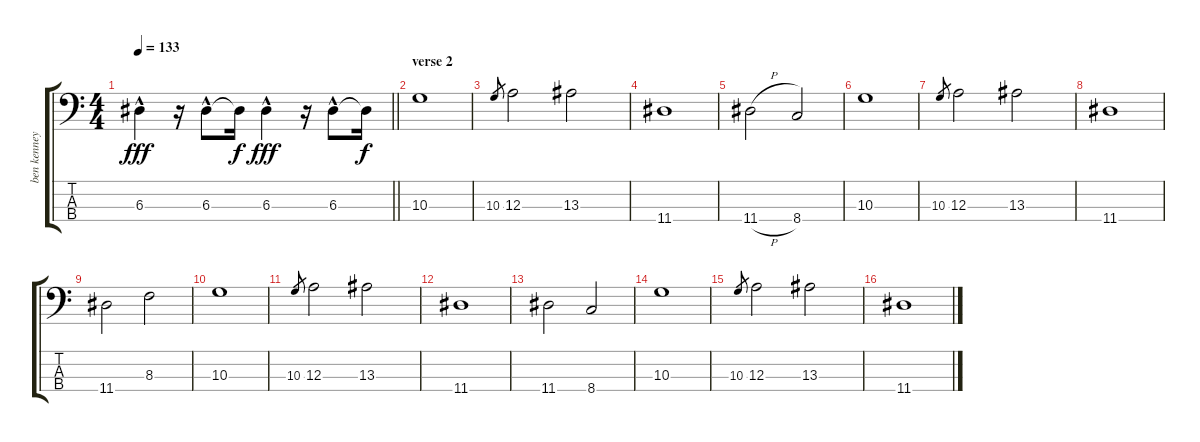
\track ("ben kenney" "ben kenney") {instrument electricbassfinger}
\staff {score tabs}
\tuning (G2 D2 A1 E1) {hide}
\ts (4 4)
\tempo 133
\clef f4
\barLineRight lightlight
\ks c
6.3{hac}.4{dy fff} r.16 6.3{hac}.8 6.3{t}.16{dy f} 6.3{hac}.4{dy fff} r.16 6.3{hac}.8 6.3{t}.16{dy f} |
\section ("" "verse 2")
10.3.1{volume 16 instrument electricbasspick} |
10.3.8{gr} 12.3.2 13.3.2 |
11.4.1 |
11.4{h}.2 8.4.2 |
10.3.1 |
10.3.8{gr} 12.3.2 13.3.2 |
11.4.1 |
11.4.2 8.3.2 |
10.3.1 |
10.3.8{gr} 12.3.2 13.3.2 |
11.4.1 |
11.4.2 8.4.2 |
10.3.1 |
10.3.8{gr} 12.3.2 13.3.2 |
11.4.1
